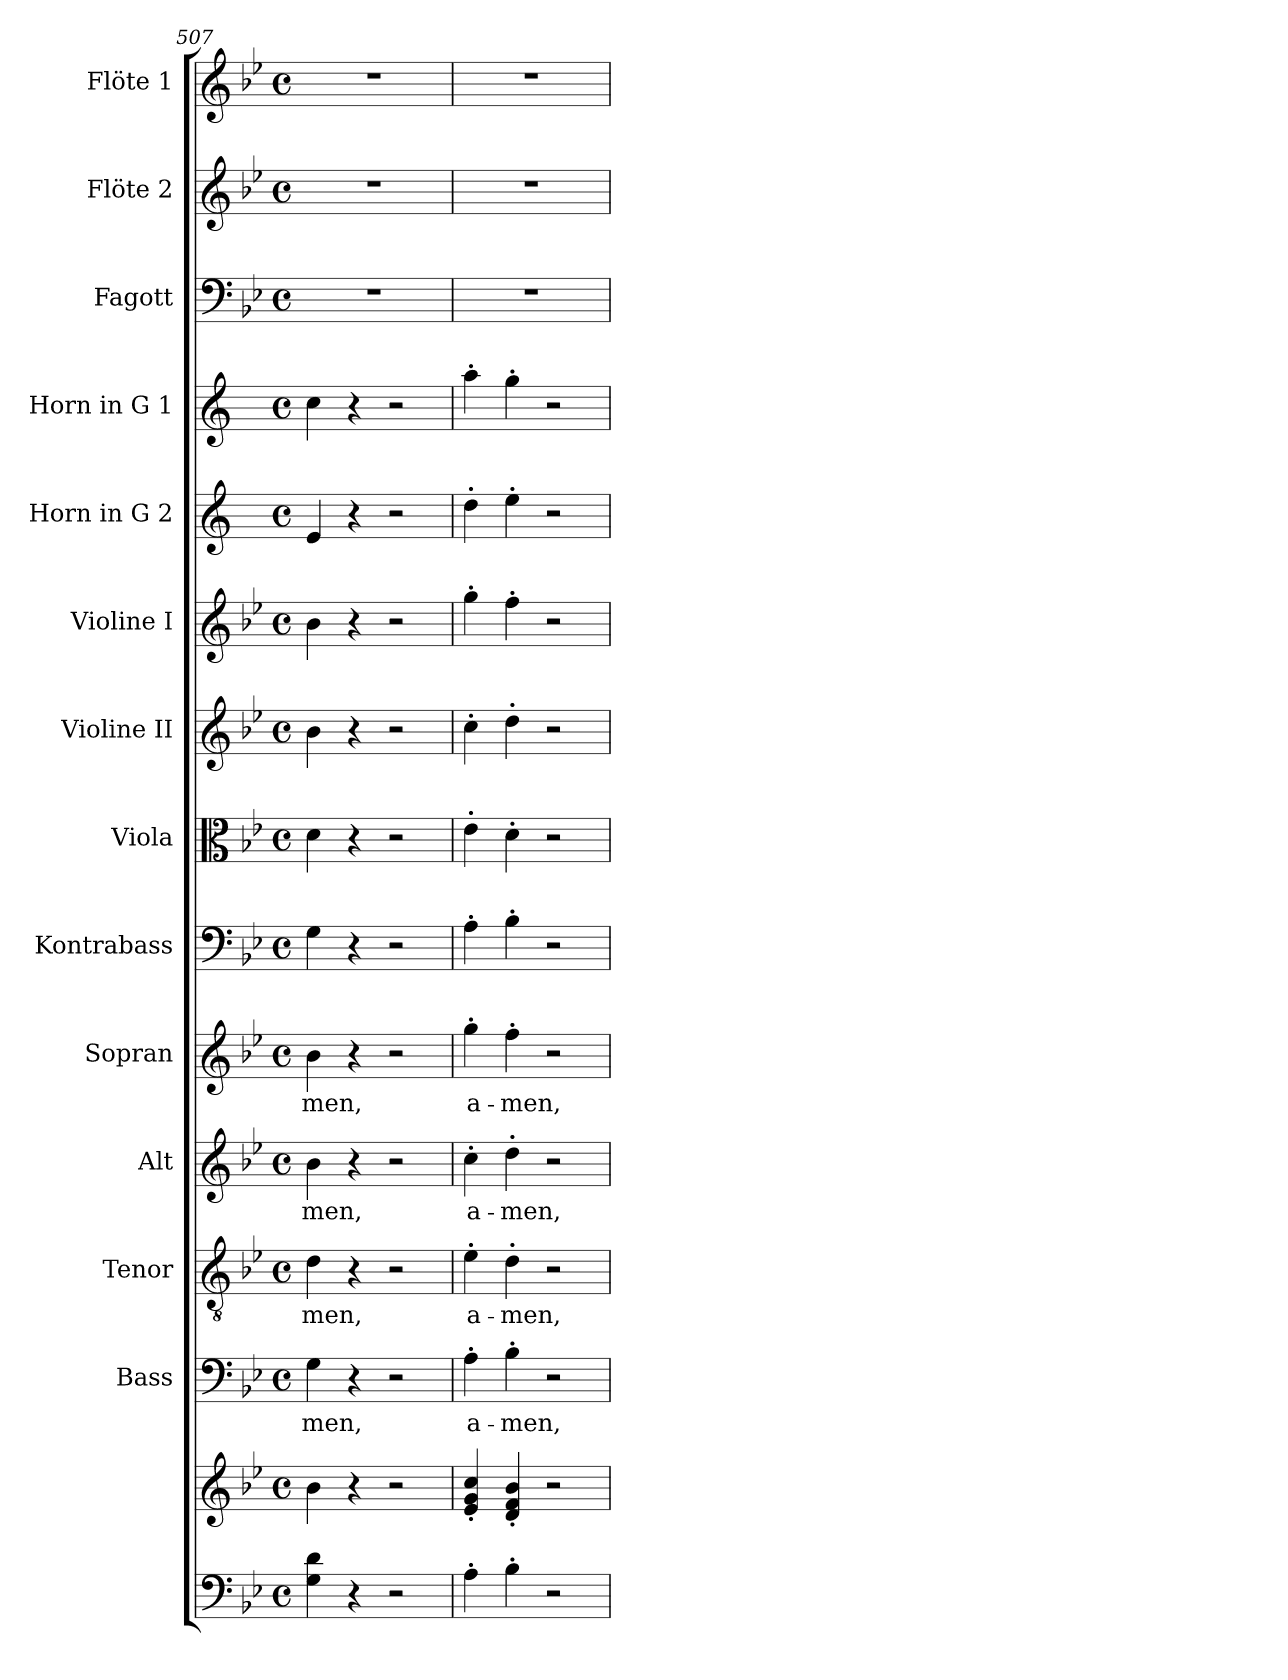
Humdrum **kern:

**kern	**kern	**kern	**text	**kern	**text	**kern	**text	**kern	**text	**kern	**kern	**kern	**kern	**kern	**kern	**kern	**kern	**kern
*part14	*part14	*part13	*part13	*part12	*part12	*part11	*part11	*part10	*part10	*part9	*part8	*part7	*part6	*part5	*part4	*part3	*part2	*part1
*staff15	*staff14	*staff13	*staff13	*staff12	*staff12	*staff11	*staff11	*staff10	*staff10	*staff9	*staff8	*staff7	*staff6	*staff5	*staff4	*staff3	*staff2	*staff1
*	*	*I"Bass	*	*I"Tenor	*	*I"Alt	*	*I"Sopran	*	*I"Kontrabass	*I"Viola	*I"Violine II	*I"Violine I	*I"Horn in G 2	*I"Horn in G 1	*I"Fagott	*I"Flöte 2	*I"Flöte 1
*	*	*I'B.	*	*I'T.	*	*I'A.	*	*I'S.	*	*I'Kb.	*I'Vla.	*I'Vl. II	*I'Vl. I	*	*	*I'Fg.	*I'Fl. 2	*I'Fl. 1
*clefF4	*clefG2	*clefF4	*	*clefGv2	*	*clefG2	*	*clefG2	*	*clefF4	*clefC3	*clefG2	*clefG2	*clefG2	*clefG2	*clefF4	*clefG2	*clefG2
*	*	*	*	*	*	*	*	*	*	*ITrd7c12	*	*	*	*ITrd1c2	*ITrd1c2	*	*	*
*k[b-e-]	*k[b-e-]	*k[b-e-]	*	*k[b-e-]	*	*k[b-e-]	*	*k[b-e-]	*	*k[b-e-]	*k[b-e-]	*k[b-e-]	*k[b-e-]	*k[b-e-]	*k[b-e-]	*k[b-e-]	*k[b-e-]	*k[b-e-]
*B-:	*B-:	*B-:	*	*B-:	*	*B-:	*	*B-:	*	*B-:	*B-:	*B-:	*B-:	*B-:	*B-:	*B-:	*B-:	*B-:
*M4/4	*M4/4	*M4/4	*	*M4/4	*	*M4/4	*	*M4/4	*	*M4/4	*M4/4	*M4/4	*M4/4	*M4/4	*M4/4	*M4/4	*M4/4	*M4/4
*met(c)	*met(c)	*met(c)	*	*met(c)	*	*met(c)	*	*met(c)	*	*met(c)	*met(c)	*met(c)	*met(c)	*met(c)	*met(c)	*met(c)	*met(c)	*met(c)
=507	=507	=507	=507	=507	=507	=507	=507	=507	=507	=507	=507	=507	=507	=507	=507	=507	=507	=507
!	!	!	!LO:LY:b	!	!LO:LY:b	!	!LO:LY:b	!	!LO:LY:b	!	!	!	!	!	!	!	!	!
4G\ 4d\	4b-\	4G\	-men,	4d\	-men,	4b-\	-men,	4b-\	-men,	4GG\	4d\	4b-\	4b-\	4d/	4b-\	1r	1r	1r
4r	4r	4r	.	4r	.	4r	.	4r	.	4r	4r	4r	4r	4r	4r	.	.	.
2r	2r	2r	.	2r	.	2r	.	2r	.	2r	2r	2r	2r	2r	2r	.	.	.
=508	=508	=508	=508	=508	=508	=508	=508	=508	=508	=508	=508	=508	=508	=508	=508	=508	=508	=508
!	!	!	!LO:LY:b	!	!LO:LY:b	!	!LO:LY:b	!	!LO:LY:b	!	!	!	!	!	!	!	!	!
4A'>\	4e-/'< 4g/'< 4cc/'<	4A'>\	a-	4e-'>\	a-	4cc'>\	a-	4gg'>\	a-	4AA'>\	4e-'>\	4cc'>\	4gg'>\	4cc'>\	4gg'>\	1r	1r	1r
!	!	!	!LO:LY:b	!	!LO:LY:b	!	!LO:LY:b	!	!LO:LY:b	!	!	!	!	!	!	!	!	!
4B-'>\	4d/'< 4f/'< 4b-/'<	4B-'>\	-men,	4d'>\	-men,	4dd'>\	-men,	4ff'>\	-men,	4BB-'>\	4d'>\	4dd'>\	4ff'>\	4dd'>\	4ff'>\	.	.	.
2r	2r	2r	.	2r	.	2r	.	2r	.	2r	2r	2r	2r	2r	2r	.	.	.
=	=	=	=	=	=	=	=	=	=	=	=	=	=	=	=	=	=	=
*-	*-	*-	*-	*-	*-	*-	*-	*-	*-	*-	*-	*-	*-	*-	*-	*-	*-	*-
